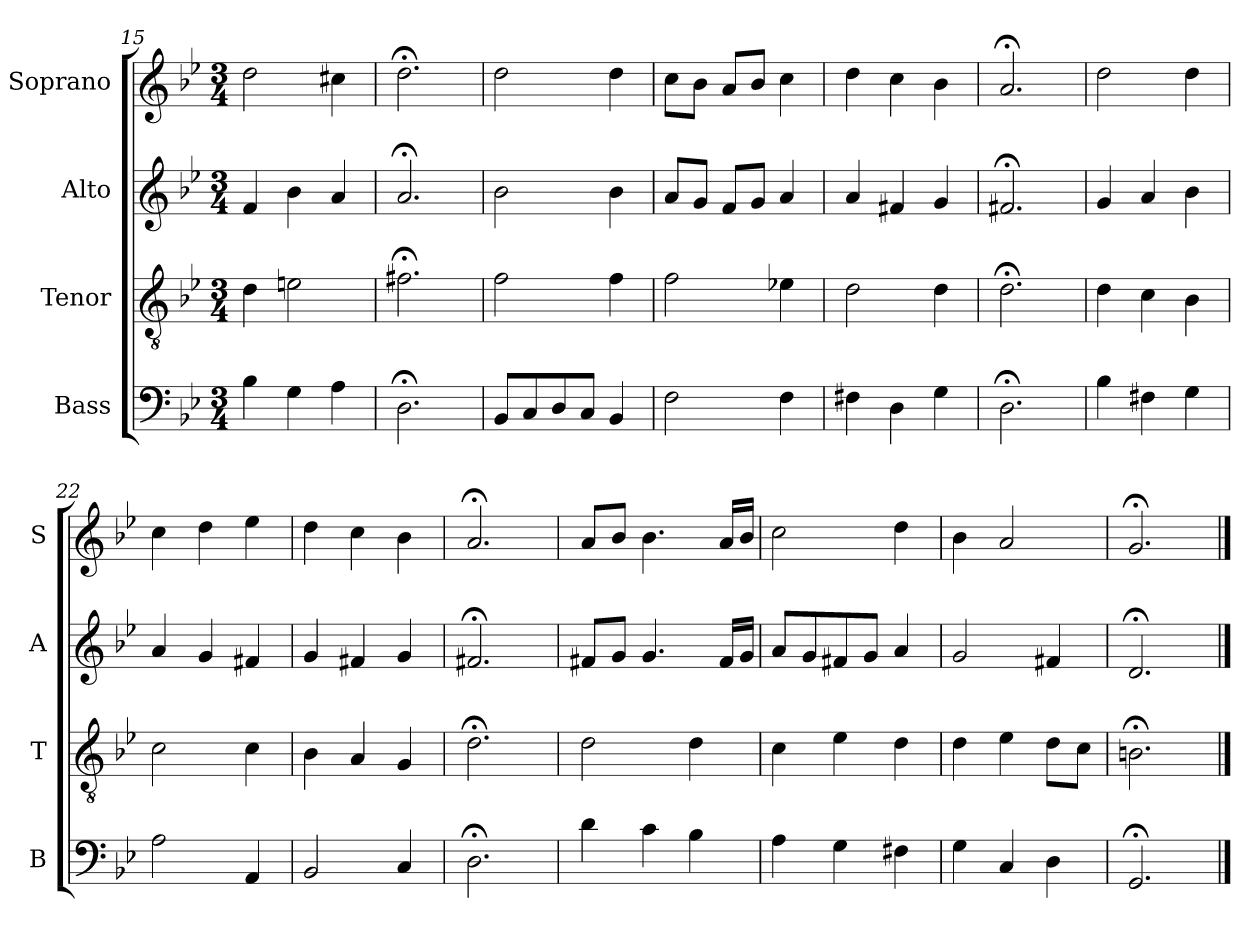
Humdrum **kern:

**kern	**kern	**kern	**kern
*part4	*part3	*part2	*part1
*staff4	*staff3	*staff2	*staff1
*I"Bass	*I"Tenor	*I"Alto	*I"Soprano
*I'B	*I'T	*I'A	*I'S
*clefF4	*clefGv2	*clefG2	*clefG2
*k[b-e-]	*k[b-e-]	*k[b-e-]	*k[b-e-]
*g:	*g:	*g:	*g:
*M3/4	*M3/4	*M3/4	*M3/4
=15	=15	=15	=15
4B-	4d	4f	2dd
4G	2en	4b-	.
4A	.	4a	4cc#X
=16	=16	=16	=16
2.D;<	2.f#X;<	2.a;<	2.dd;<
=17	=17	=17	=17
8BB-L	2f	2b-	2dd
8C	.	.	.
8D	.	.	.
8CJ	.	.	.
4BB-	4f	4b-	4dd
=18	=18	=18	=18
2F	2f	8aL	8ccL
.	.	8gJ	8b-J
.	.	8fL	8aL
.	.	8gJ	8b-J
4F	4e-X	4a	4cc
=19	=19	=19	=19
4F#X	2d	4a	4dd
4D	.	4f#X	4cc
4G	4d	4g	4b-
=20	=20	=20	=20
2.D;<	2.d;<	2.f#X;<	2.a;<
=21	=21	=21	=21
4B-	4d	4g	2dd
4F#X	4c	4a	.
4G	4B-	4b-	4dd
=22	=22	=22	=22
2A	2c	4a	4cc
.	.	4g	4dd
4AA	4c	4f#X	4ee-
=23	=23	=23	=23
2BB-	4B-	4g	4dd
.	4A	4f#X	4cc
4C	4G	4g	4b-
=24	=24	=24	=24
2.D;<	2.d;<	2.f#X;<	2.a;<
=25	=25	=25	=25
4d	2d	8f#XL	8aL
.	.	8gJ	8b-J
4c	.	4.g	4.b-
4B-	4d	.	.
.	.	16f#LL	16aLL
.	.	16gJJ	16b-JJ
=26	=26	=26	=26
4A	4c	8aL	2cc
.	.	8g	.
4G	4e-	8f#X	.
.	.	8gJ	.
4F#X	4d	4a	4dd
=27	=27	=27	=27
4G	4d	2g	4b-
4C	4e-	.	2a
4D	8dL	4f#X	.
.	8cJ	.	.
=28	=28	=28	=28
2.GG;<	2.Bn;<	2.d;<	2.g;<
==	==	==	==
*-	*-	*-	*-
